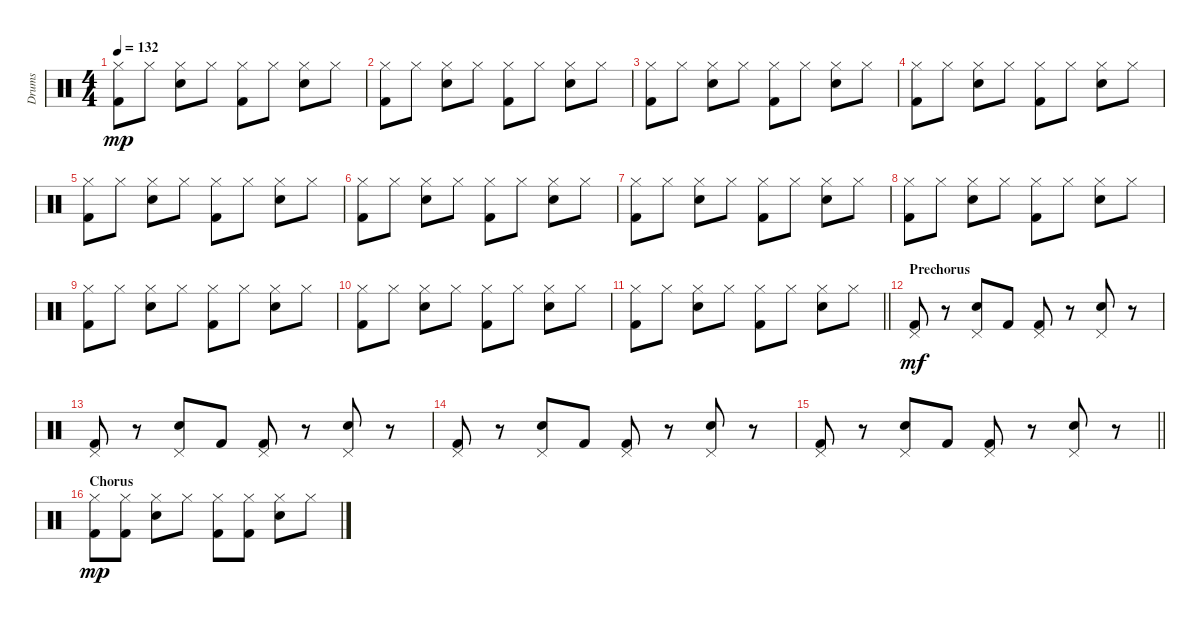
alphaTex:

\track ("Drums" "Drums") {instrument percussion}
\staff {score}
\articulation defaults
\ts (4 4)
\tempo 132
\clef neutral
\ks c
("Hi-Hat (closed)" "Kick (hit) 2").8{dy mp} "Hi-Hat (closed)".8 ("Hi-Hat (closed)" "Snare (hit) 2").8 "Hi-Hat (closed)".8 ("Hi-Hat (closed)" "Kick (hit) 2").8 "Hi-Hat (closed)".8 ("Hi-Hat (closed)" "Snare (hit) 2").8 "Hi-Hat (closed)".8 |
("Hi-Hat (closed)" "Kick (hit) 2").8 "Hi-Hat (closed)".8 ("Hi-Hat (closed)" "Snare (hit) 2").8 "Hi-Hat (closed)".8 ("Hi-Hat (closed)" "Kick (hit) 2").8 "Hi-Hat (closed)".8 ("Hi-Hat (closed)" "Snare (hit) 2").8 "Hi-Hat (closed)".8 |
("Hi-Hat (closed)" "Kick (hit) 2").8 "Hi-Hat (closed)".8 ("Hi-Hat (closed)" "Snare (hit) 2").8 "Hi-Hat (closed)".8 ("Hi-Hat (closed)" "Kick (hit) 2").8 "Hi-Hat (closed)".8 ("Hi-Hat (closed)" "Snare (hit) 2").8 "Hi-Hat (closed)".8 |
("Hi-Hat (closed)" "Kick (hit) 2").8 "Hi-Hat (closed)".8 ("Hi-Hat (closed)" "Snare (hit) 2").8 "Hi-Hat (closed)".8 ("Hi-Hat (closed)" "Kick (hit) 2").8 "Hi-Hat (closed)".8 ("Hi-Hat (closed)" "Snare (hit) 2").8 "Hi-Hat (closed)".8 |
("Hi-Hat (closed)" "Kick (hit) 2").8 "Hi-Hat (closed)".8 ("Hi-Hat (closed)" "Snare (hit) 2").8 "Hi-Hat (closed)".8 ("Hi-Hat (closed)" "Kick (hit) 2").8 "Hi-Hat (closed)".8 ("Hi-Hat (closed)" "Snare (hit) 2").8 "Hi-Hat (closed)".8 |
("Hi-Hat (closed)" "Kick (hit) 2").8 "Hi-Hat (closed)".8 ("Hi-Hat (closed)" "Snare (hit) 2").8 "Hi-Hat (closed)".8 ("Hi-Hat (closed)" "Kick (hit) 2").8 "Hi-Hat (closed)".8 ("Hi-Hat (closed)" "Snare (hit) 2").8 "Hi-Hat (closed)".8 |
("Hi-Hat (closed)" "Kick (hit) 2").8 "Hi-Hat (closed)".8 ("Hi-Hat (closed)" "Snare (hit) 2").8 "Hi-Hat (closed)".8 ("Hi-Hat (closed)" "Kick (hit) 2").8 "Hi-Hat (closed)".8 ("Hi-Hat (closed)" "Snare (hit) 2").8 "Hi-Hat (closed)".8 |
("Hi-Hat (closed)" "Kick (hit) 2").8 "Hi-Hat (closed)".8 ("Hi-Hat (closed)" "Snare (hit) 2").8 "Hi-Hat (closed)".8 ("Hi-Hat (closed)" "Kick (hit) 2").8 "Hi-Hat (closed)".8 ("Hi-Hat (closed)" "Snare (hit) 2").8 "Hi-Hat (closed)".8 |
("Hi-Hat (closed)" "Kick (hit) 2").8 "Hi-Hat (closed)".8 ("Hi-Hat (closed)" "Snare (hit) 2").8 "Hi-Hat (closed)".8 ("Hi-Hat (closed)" "Kick (hit) 2").8 "Hi-Hat (closed)".8 ("Hi-Hat (closed)" "Snare (hit) 2").8 "Hi-Hat (closed)".8 |
("Hi-Hat (closed)" "Kick (hit) 2").8 "Hi-Hat (closed)".8 ("Hi-Hat (closed)" "Snare (hit) 2").8 "Hi-Hat (closed)".8 ("Hi-Hat (closed)" "Kick (hit) 2").8 "Hi-Hat (closed)".8 ("Hi-Hat (closed)" "Snare (hit) 2").8 "Hi-Hat (closed)".8 |
\barLineRight lightlight
("Hi-Hat (closed)" "Kick (hit) 2").8 "Hi-Hat (closed)".8 ("Hi-Hat (closed)" "Snare (hit) 2").8 "Hi-Hat (closed)".8 ("Hi-Hat (closed)" "Kick (hit) 2").8 "Hi-Hat (closed)".8 ("Hi-Hat (closed)" "Snare (hit) 2").8 "Hi-Hat (closed)".8 |
\section ("" "Prechorus")
("Pedal Hi-Hat (hit)" "Kick (hit) 2").8{dy mf} r.8 ("Pedal Hi-Hat (hit)" "Snare (hit) 2").8 "Kick (hit) 2".8 ("Pedal Hi-Hat (hit)" "Kick (hit) 2").8 r.8 ("Pedal Hi-Hat (hit)" "Snare (hit) 2").8 r.8 |
("Pedal Hi-Hat (hit)" "Kick (hit) 2").8 r.8 ("Pedal Hi-Hat (hit)" "Snare (hit) 2").8 "Kick (hit) 2".8 ("Pedal Hi-Hat (hit)" "Kick (hit) 2").8 r.8 ("Pedal Hi-Hat (hit)" "Snare (hit) 2").8 r.8 |
("Pedal Hi-Hat (hit)" "Kick (hit) 2").8 r.8 ("Pedal Hi-Hat (hit)" "Snare (hit) 2").8 "Kick (hit) 2".8 ("Pedal Hi-Hat (hit)" "Kick (hit) 2").8 r.8 ("Pedal Hi-Hat (hit)" "Snare (hit) 2").8 r.8 |
\barLineRight lightlight
("Pedal Hi-Hat (hit)" "Kick (hit) 2").8 r.8 ("Pedal Hi-Hat (hit)" "Snare (hit) 2").8 "Kick (hit) 2".8 ("Pedal Hi-Hat (hit)" "Kick (hit) 2").8 r.8 ("Pedal Hi-Hat (hit)" "Snare (hit) 2").8 r.8 |
\section ("" "Chorus")
("Hi-Hat (closed)" "Kick (hit) 2").8{dy mp} ("Hi-Hat (closed)" "Kick (hit) 2").8 ("Hi-Hat (closed)" "Snare (hit) 2").8 "Hi-Hat (closed)".8 ("Hi-Hat (closed)" "Kick (hit) 2").8 ("Hi-Hat (closed)" "Kick (hit) 2").8 ("Hi-Hat (closed)" "Snare (hit) 2").8 "Hi-Hat (closed)".8
